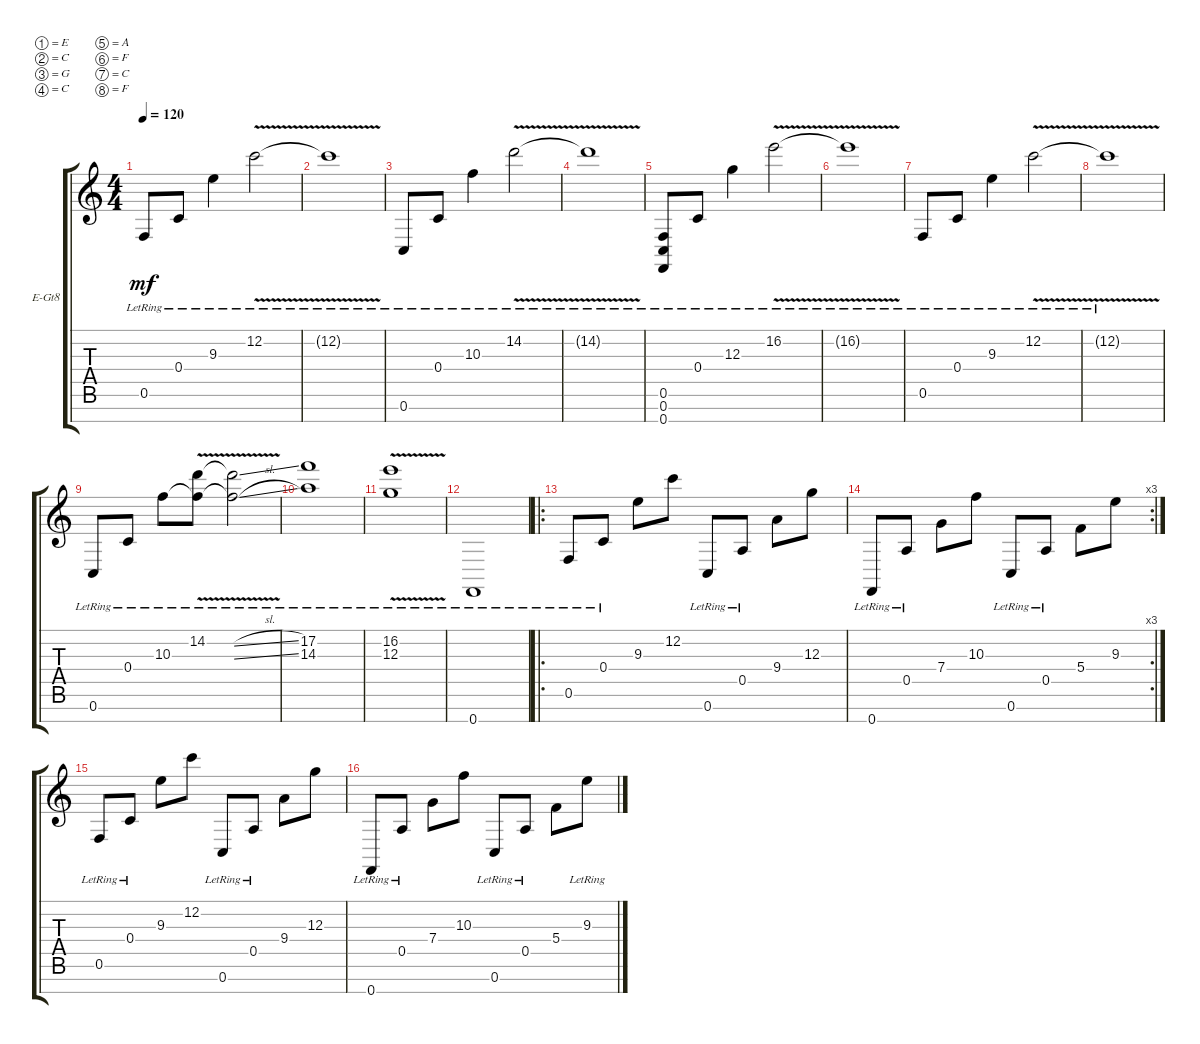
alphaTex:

\defaultSystemsLayout 4
\bracketExtendMode groupsimilarinstruments
\firstSystemTrackNameOrientation horizontal
\otherSystemsTrackNameOrientation horizontal
\track ("Electric Guitar" "E-Gt8") {instrument electricguitarclean}
\staff {score tabs}
\tuning (E4 C4 G3 C3 A2 F2 C2 F1)
\ts (4 4)
\tempo 120
\clef g2
\ks c
0.6{lr}.8{dy mf instrument electricguitarclean} 0.4{lr}.8 9.3{lr}.4 12.2{v lr}.2 |
12.2{v lr t}.1 |
0.7{lr}.8 0.4{lr}.8 10.3{lr}.4 14.2{v lr}.2 |
14.2{v lr t}.1 |
(0.6{lr} 0.8{lr} 0.7{lr}).8 0.4{lr}.8 12.3{lr}.4 16.2{v lr}.2 |
16.2{v lr t}.1 |
0.6{lr}.8 0.4{lr}.8 9.3{lr}.4 12.2{v lr}.2 |
12.2{v lr t}.1 |
0.7{lr}.8 0.4{lr}.8 10.3{lr}.8 (14.2{v lr} 10.3{lr t}).8 (14.2{sl lr t} 10.3{sl lr t}).2 |
(14.3{lr} 17.2{lr}).1 |
(12.3{v lr} 16.2{lr}).1 |
0.8{lr}.1 |
\ro
0.6{lr}.8 0.4{lr}.8 9.3.8 12.2.8 0.7{lr}.8 0.5{lr}.8 9.4.8 12.3.8 |
\rc 3
0.8{lr}.8 0.5{lr}.8 7.4.8 10.3.8 0.7{lr}.8 0.5{lr}.8 5.4.8 9.3.8 |
0.6{lr}.8 0.4{lr}.8 9.3.8 12.2.8 0.7{lr}.8 0.5{lr}.8 9.4.8 12.3.8 |
0.8{lr}.8 0.5{lr}.8 7.4.8 10.3.8 0.7{lr}.8 0.5{lr}.8 5.4.8 9.3{lr}.8
